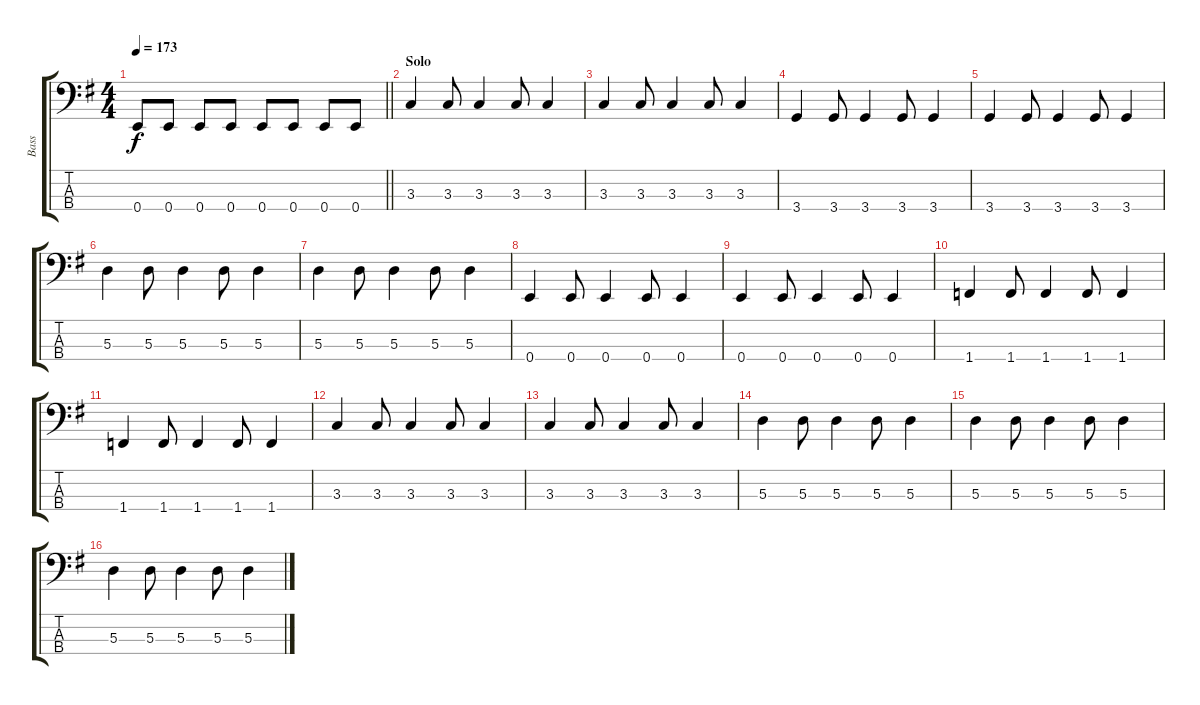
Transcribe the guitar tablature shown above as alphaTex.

\track ("Bass" "Bass") {instrument electricbassfinger}
\staff {score tabs}
\tuning (G2 D2 A1 E1) {hide}
\ts (4 4)
\tempo 173
\clef f4
\barLineRight lightlight
\ks g
0.4.8{dy f} 0.4.8 0.4.8 0.4.8 0.4.8 0.4.8 0.4.8 0.4.8 |
\section ("" "Solo")
3.3.4 3.3.8 3.3.4 3.3.8 3.3.4 |
3.3.4 3.3.8 3.3.4 3.3.8 3.3.4 |
3.4.4 3.4.8 3.4.4 3.4.8 3.4.4 |
3.4.4 3.4.8 3.4.4 3.4.8 3.4.4 |
5.3.4 5.3.8 5.3.4 5.3.8 5.3.4 |
5.3.4 5.3.8 5.3.4 5.3.8 5.3.4 |
0.4.4 0.4.8 0.4.4 0.4.8 0.4.4 |
0.4.4 0.4.8 0.4.4 0.4.8 0.4.4 |
1.4.4 1.4.8 1.4.4 1.4.8 1.4.4 |
1.4.4 1.4.8 1.4.4 1.4.8 1.4.4 |
3.3.4 3.3.8 3.3.4 3.3.8 3.3.4 |
3.3.4 3.3.8 3.3.4 3.3.8 3.3.4 |
5.3.4 5.3.8 5.3.4 5.3.8 5.3.4 |
5.3.4 5.3.8 5.3.4 5.3.8 5.3.4 |
5.3.4 5.3.8 5.3.4 5.3.8 5.3.4
